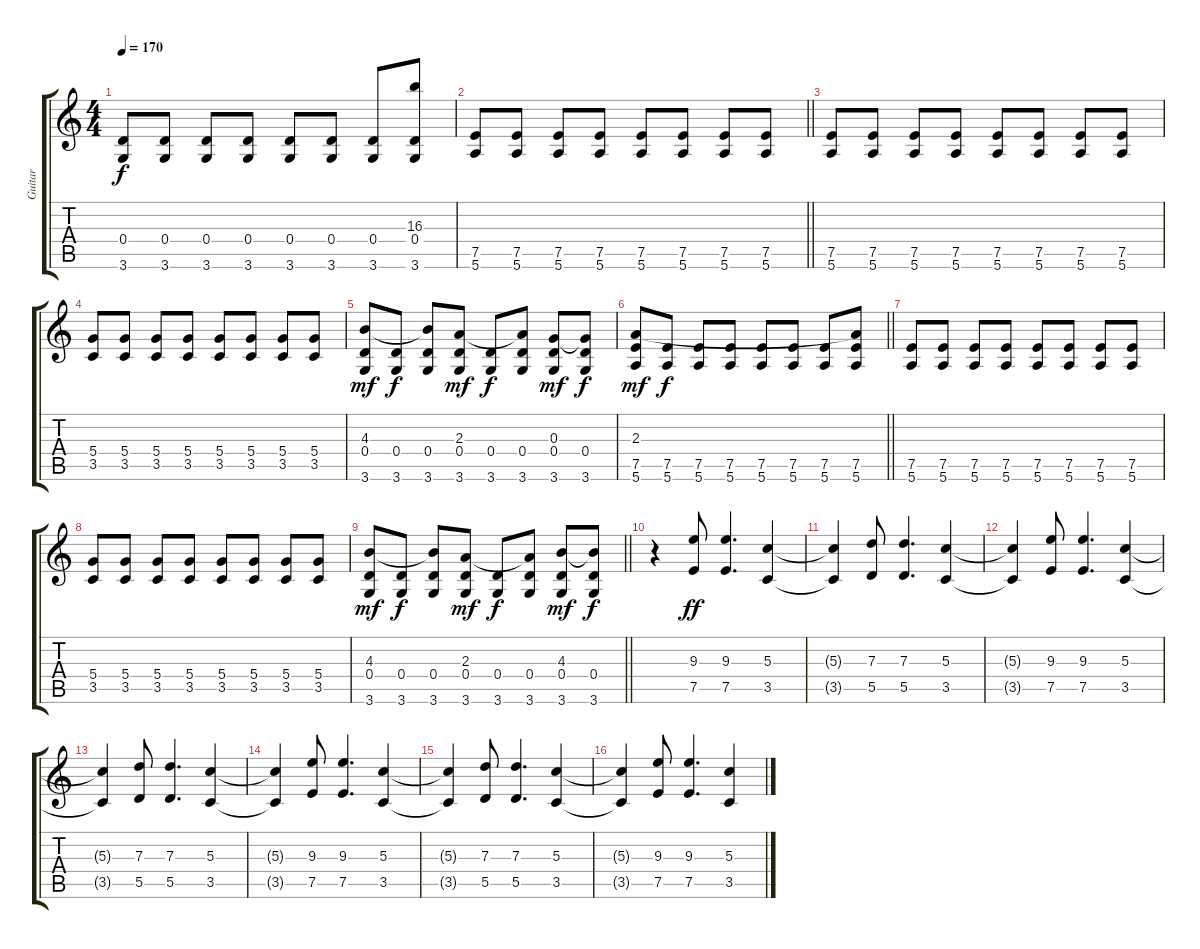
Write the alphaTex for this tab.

\track ("Guitar" "Guitar") {instrument electricguitarmuted}
\staff {score tabs}
\tuning (E4 B3 G3 D3 A2 E2) {hide}
\ts (4 4)
\tempo 170
\clef g2
\ks c
(0.4 3.6).8{dy f} (0.4 3.6).8 (0.4 3.6).8 (0.4 3.6).8 (0.4 3.6).8 (0.4 3.6).8 (0.4 3.6).8 (16.3 0.4 3.6).8 |
\barLineRight lightlight
(7.5 5.6).8 (7.5 5.6).8 (7.5 5.6).8 (7.5 5.6).8 (7.5 5.6).8 (7.5 5.6).8 (7.5 5.6).8 (7.5 5.6).8 |
(7.5 5.6).8 (7.5 5.6).8 (7.5 5.6).8 (7.5 5.6).8 (7.5 5.6).8 (7.5 5.6).8 (7.5 5.6).8 (7.5 5.6).8 |
(5.4 3.5).8 (5.4 3.5).8 (5.4 3.5).8 (5.4 3.5).8 (5.4 3.5).8 (5.4 3.5).8 (5.4 3.5).8 (5.4 3.5).8 |
(4.3 0.4 3.6).8{dy mf} (0.4 3.6).8{dy f} (4.3{t} 0.4 3.6).8 (2.3 0.4 3.6).8{dy mf} (0.4 3.6).8{dy f} (2.3{t} 0.4 3.6).8 (0.3 0.4 3.6).8{dy mf} (0.3{t} 0.4 3.6).8{dy f} |
\barLineRight lightlight
(2.3 7.5 5.6).8{dy mf} (7.5 5.6).8{dy f} (7.5 5.6).8 (7.5 5.6).8 (7.5 5.6).8 (7.5 5.6).8 (7.5 5.6).8 (2.3{t} 7.5 5.6).8 |
(7.5 5.6).8 (7.5 5.6).8 (7.5 5.6).8 (7.5 5.6).8 (7.5 5.6).8 (7.5 5.6).8 (7.5 5.6).8 (7.5 5.6).8 |
(5.4 3.5).8 (5.4 3.5).8 (5.4 3.5).8 (5.4 3.5).8 (5.4 3.5).8 (5.4 3.5).8 (5.4 3.5).8 (5.4 3.5).8 |
\barLineRight lightlight
(4.3 0.4 3.6).8{dy mf} (0.4 3.6).8{dy f} (4.3{t} 0.4 3.6).8 (2.3 0.4 3.6).8{dy mf} (0.4 3.6).8{dy f} (2.3{t} 0.4 3.6).8 (4.3 0.4 3.6).8{dy mf} (4.3{t} 0.4 3.6).8{dy f} |
r.4 (9.3 7.5).8{dy ff} (9.3 7.5).4{d} (5.3 3.5).4 |
(5.3{t} 3.5{t}).4 (7.3 5.5).8 (7.3 5.5).4{d} (5.3 3.5).4 |
(5.3{t} 3.5{t}).4 (9.3 7.5).8 (9.3 7.5).4{d} (5.3 3.5).4 |
(5.3{t} 3.5{t}).4 (7.3 5.5).8 (7.3 5.5).4{d} (5.3 3.5).4 |
(5.3{t} 3.5{t}).4{balance 12} (9.3 7.5).8 (9.3 7.5).4{d} (5.3 3.5).4 |
(5.3{t} 3.5{t}).4 (7.3 5.5).8 (7.3 5.5).4{d} (5.3 3.5).4 |
(5.3{t} 3.5{t}).4 (9.3 7.5).8 (9.3 7.5).4{d} (5.3 3.5).4
